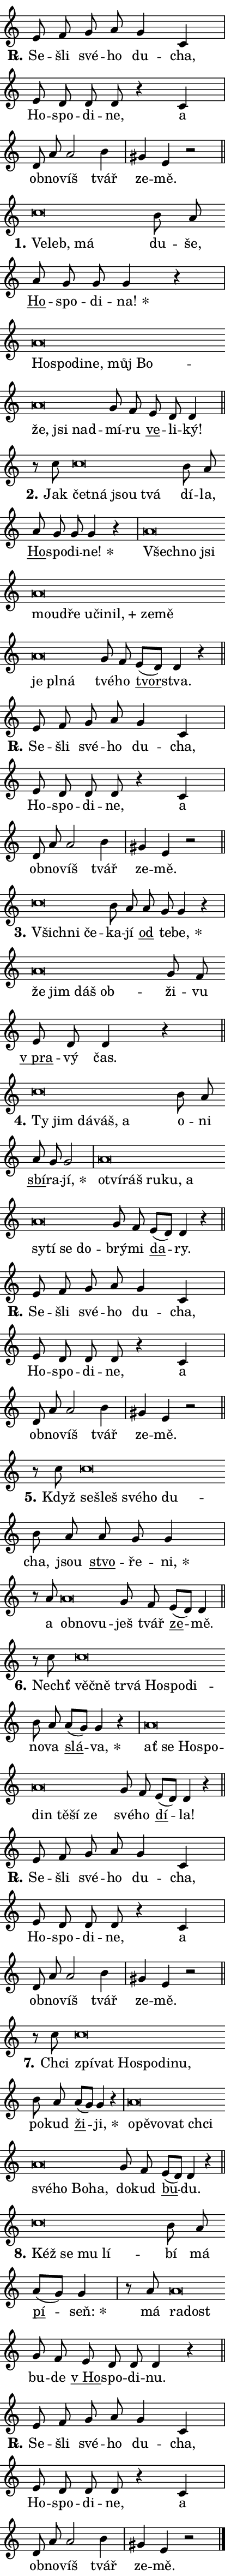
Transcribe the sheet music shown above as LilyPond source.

\version "2.22.1"
\header { tagline = "" }
\paper {
  indent = 0\cm
  top-margin = 0\cm
  right-margin = 0\cm
  bottom-margin = 0\cm
  left-margin = 0\cm
  paper-width = 7\cm
  page-breaking = #ly:one-page-breaking
  system-system-spacing.basic-distance = #11
  score-system-spacing.basic-distance = #11.3
  ragged-last = ##f
}


%% Author: Thomas Morley
%% https://lists.gnu.org/archive/html/lilypond-user/2020-05/msg00002.html
#(define (line-position grob)
"Returns position of @var[grob} in current system:
   @code{'start}, if at first time-step
   @code{'end}, if at last time-step
   @code{'middle} otherwise
"
  (let* ((col (ly:item-get-column grob))
         (ln (ly:grob-object col 'left-neighbor))
         (rn (ly:grob-object col 'right-neighbor))
         (col-to-check-left (if (ly:grob? ln) ln col))
         (col-to-check-right (if (ly:grob? rn) rn col))
         (break-dir-left
           (and
             (ly:grob-property col-to-check-left 'non-musical #f)
             (ly:item-break-dir col-to-check-left)))
         (break-dir-right
           (and
             (ly:grob-property col-to-check-right 'non-musical #f)
             (ly:item-break-dir col-to-check-right))))
        (cond ((eqv? 1 break-dir-left) 'start)
              ((eqv? -1 break-dir-right) 'end)
              (else 'middle))))

#(define (tranparent-at-line-position vctor)
  (lambda (grob)
  "Relying on @code{line-position} select the relevant enry from @var{vctor}.
Used to determine transparency,"
    (case (line-position grob)
      ((end) (not (vector-ref vctor 0)))
      ((middle) (not (vector-ref vctor 1)))
      ((start) (not (vector-ref vctor 2))))))

noteHeadBreakVisibility =
#(define-music-function (break-visibility)(vector?)
"Makes @code{NoteHead}s transparent relying on @var{break-visibility}"
#{
  \override NoteHead.transparent =
    #(tranparent-at-line-position break-visibility)
#})

#(define delete-ledgers-for-transparent-note-heads
  (lambda (grob)
    "Reads whether a @code{NoteHead} is transparent.
If so this @code{NoteHead} is removed from @code{'note-heads} from
@var{grob}, which is supposed to be @code{LedgerLineSpanner}.
As a result ledgers are not printed for this @code{NoteHead}"
    (let* ((nhds-array (ly:grob-object grob 'note-heads))
           (nhds-list
             (if (ly:grob-array? nhds-array)
                 (ly:grob-array->list nhds-array)
                 '()))
           ;; Relies on the transparent-property being done before
           ;; Staff.LedgerLineSpanner.after-line-breaking is executed.
           ;; This is fragile ...
           (to-keep
             (remove
               (lambda (nhd)
                 (ly:grob-property nhd 'transparent #f))
               nhds-list)))
      ;; TODO find a better method to iterate over grob-arrays, similiar
      ;; to filter/remove etc for lists
      ;; For now rebuilt from scratch
      (set! (ly:grob-object grob 'note-heads)  '())
      (for-each
        (lambda (nhd)
          (ly:pointer-group-interface::add-grob grob 'note-heads nhd))
        to-keep))))

hideNotes = {
  \noteHeadBreakVisibility #begin-of-line-visible
}
unHideNotes = {
  \noteHeadBreakVisibility #all-visible
}

% work-around for resetting accidentals
% https://lilypond.org/doc/v2.23/Documentation/notation/displaying-rhythms#unmetered-music
cadenzaMeasure = {
  \cadenzaOff
  \partial 1024 s1024
  \cadenzaOn
}

#(define-markup-command (accent layout props text) (markup?)
  "Underline accented syllable"
  (interpret-markup layout props
    #{\markup \override #'(offset . 4.3) \underline { #text }#}))

responsum = \markup \concat {
  "R" \hspace #-1.05 \path #0.1 #'((moveto 0 0.07) (lineto 0.9 0.8)) \hspace #0.05 "."
}

\layout {
    \context {
        \Staff
        \remove "Time_signature_engraver"
        \override LedgerLineSpanner.after-line-breaking = #delete-ledgers-for-transparent-note-heads
    }
    \context {
        \Voice {
            \override NoteHead.output-attributes = #'((class . "notehead"))
            \override Hairpin.height = #0.55
        }
    }
    \context {
        \Lyrics {
            \override StanzaNumber.output-attributes = #'((class . "stanzanumber"))
            \override LyricSpace.minimum-distance = #0.9
            \override LyricText.font-name = #"TeX Gyre Schola"
            \override LyricText.font-size = 1
            \override StanzaNumber.font-name = #"TeX Gyre Schola Bold"
            \override StanzaNumber.font-size = 1
        }
    }
}

% magnetic-lyrics.ily
%
%   written by
%     Jean Abou Samra <jean@abou-samra.fr>
%     Werner Lemberg <wl@gnu.org>
%
%   adapted by
%     Jiri Hon <jiri.hon@gmail.com>
%
% Version 2022-Apr-15

% https://www.mail-archive.com/lilypond-user@gnu.org/msg149350.html

#(define (Left_hyphen_pointer_engraver context)
   "Collect syllable-hyphen-syllable occurrences in lyrics and store
them in properties.  This engraver only looks to the left.  For
example, if the lyrics input is @code{foo -- bar}, it does the
following.

@itemize @bullet
@item
Set the @code{text} property of the @code{LyricHyphen} grob between
@q{foo} and @q{bar} to @code{foo}.

@item
Set the @code{left-hyphen} property of the @code{LyricText} grob with
text @q{foo} to the @code{LyricHyphen} grob between @q{foo} and
@q{bar}.
@end itemize

Use this auxiliary engraver in combination with the
@code{lyric-@/text::@/apply-@/magnetic-@/offset!} hook."
   (let ((hyphen #f)
         (text #f))
     (make-engraver
      (acknowledgers
       ((lyric-syllable-interface engraver grob source-engraver)
        (set! text grob)))
      (end-acknowledgers
       ((lyric-hyphen-interface engraver grob source-engraver)
        ;(when (not (grob::has-interface grob 'lyric-space-interface))
          (set! hyphen grob)));)
      ((stop-translation-timestep engraver)
       (when (and text hyphen)
         (ly:grob-set-object! text 'left-hyphen hyphen))
       (set! text #f)
       (set! hyphen #f)))))

#(define (lyric-text::apply-magnetic-offset! grob)
   "If the space between two syllables is less than the value in
property @code{LyricText@/.details@/.squash-threshold}, move the right
syllable to the left so that it gets concatenated with the left
syllable.

Use this function as a hook for
@code{LyricText@/.after-@/line-@/breaking} if the
@code{Left_@/hyphen_@/pointer_@/engraver} is active."
   (let ((hyphen (ly:grob-object grob 'left-hyphen #f)))
     (when hyphen
       (let ((left-text (ly:spanner-bound hyphen LEFT)))
         (when (grob::has-interface left-text 'lyric-syllable-interface)
           (let* ((common (ly:grob-common-refpoint grob left-text X))
                  (this-x-ext (ly:grob-extent grob common X))
                  (left-x-ext
                   (begin
                     ;; Trigger magnetism for left-text.
                     (ly:grob-property left-text 'after-line-breaking)
                     (ly:grob-extent left-text common X)))
                  ;; `delta` is the gap width between two syllables.
                  (delta (- (interval-start this-x-ext)
                            (interval-end left-x-ext)))
                  (details (ly:grob-property grob 'details))
                  (threshold (assoc-get 'squash-threshold details 0.2)))
             (when (< delta threshold)
               (let* (;; We have to manipulate the input text so that
                      ;; ligatures crossing syllable boundaries are not
                      ;; disabled.  For languages based on the Latin
                      ;; script this is essentially a beautification.
                      ;; However, for non-Western scripts it can be a
                      ;; necessity.
                      (lt (ly:grob-property left-text 'text))
                      (rt (ly:grob-property grob 'text))
                      (is-space (grob::has-interface hyphen 'lyric-space-interface))
                      (space (if is-space " " ""))
                      (space-markup (grob-interpret-markup grob " "))
                      (space-size (interval-length (ly:stencil-extent space-markup X)))
                      (extra-delta (if is-space space-size 0))
                      ;; Append new syllable.
                      (ltrt-space (if (and (string? lt) (string? rt))
                                (string-append lt space rt)
                                (make-concat-markup (list lt space rt))))
                      ;; Right-align `ltrt` to the right side.
                      (ltrt-space-markup (grob-interpret-markup
                               grob
                               (make-translate-markup
                                (cons (interval-length this-x-ext) 0)
                                (make-right-align-markup ltrt-space)))))
                 (begin
                   ;; Don't print `left-text`.
                   (ly:grob-set-property! left-text 'stencil #f)
                   ;; Set text and stencil (which holds all collected
                   ;; syllables so far) and shift it to the left.
                   (ly:grob-set-property! grob 'text ltrt-space)
                   (ly:grob-set-property! grob 'stencil ltrt-space-markup)
                   (ly:grob-translate-axis! grob (- (- delta extra-delta)) X))))))))))


#(define (lyric-hyphen::displace-bounds-first grob)
   ;; Make very sure this callback isn't triggered too early.
   (let ((left (ly:spanner-bound grob LEFT))
         (right (ly:spanner-bound grob RIGHT)))
     (ly:grob-property left 'after-line-breaking)
     (ly:grob-property right 'after-line-breaking)
     (ly:lyric-hyphen::print grob)))

squashThreshold = #0.4

\layout {
  \context {
    \Lyrics
    \consists #Left_hyphen_pointer_engraver
    \override LyricText.after-line-breaking =
      #lyric-text::apply-magnetic-offset!
    \override LyricHyphen.stencil = #lyric-hyphen::displace-bounds-first
    \override LyricText.details.squash-threshold = \squashThreshold
    \override LyricHyphen.minimum-distance = 0
    \override LyricHyphen.minimum-length = \squashThreshold
  }
}

squash = \override LyricText.details.squash-threshold = 9999
unSquash = \override LyricText.details.squash-threshold = \squashThreshold

left = \override LyricText.self-alignment-X = #LEFT
unLeft = \revert LyricText.self-alignment-X

starOffset = #(lambda (grob) 
                (let ((x_offset (ly:self-alignment-interface::aligned-on-x-parent grob)))
                  (if (= x_offset 0) 0 (+ x_offset 1.2))))

star = #(define-music-function (syllable)(string?)
"Append star separator at the end of a syllable"
#{
  \once \override LyricText.X-offset = #starOffset
  \lyricmode { \markup {
    #syllable
    \override #'((font-name . "TeX Gyre Schola Bold")) \hspace #0.2 \lower #0.65 \larger "*"
  } }
#})

starAccent = #(define-music-function (syllable)(string?)
"Append star separator at the end of a syllable and make accent"
#{
  \once \override LyricText.X-offset = #starOffset
  \lyricmode { \markup {
    \accent #syllable
    \override #'((font-name . "TeX Gyre Schola Bold")) \hspace #0.2 \lower #0.65 \larger "*"
  } }
#})

breath = #(define-music-function (syllable)(string?)
"Append breathing indicator at the end of a syllable"
#{
  \lyricmode { \markup { #syllable "+" } }
#})

optionalBreath = #(define-music-function (syllable)(string?)
"Append optional breathing indicator at the end of a syllable"
#{
  \lyricmode { \markup { #syllable "(+)" } }
#})


\score {
    <<
        \new Voice = "melody" { \cadenzaOn \key c \major \relative { e'8 f g a g4 c, \cadenzaMeasure \bar "|" e8 d d d r4 c \cadenzaMeasure \bar "|" d8 a' a2 b4 \cadenzaMeasure \bar "|" gis e r2 \cadenzaMeasure \bar "||" \break } }
        \new Lyrics \lyricsto "melody" { \lyricmode { \set stanza = \responsum
Se -- šli své -- ho du -- cha, Ho -- spo -- di -- ne, a ob -- no -- víš tvář ze -- mě. } }
    >>
    \layout {}
}

\score {
    <<
        \new Voice = "melody" { \cadenzaOn \key c \major \relative { c''\breve*1/16 \hideNotes \breve*1/16 \breve*1/16 \bar "" \unHideNotes b8 a \bar "" a g g g4 r \cadenzaMeasure \bar "|" a\breve*1/16 \hideNotes \breve*1/16 \bar "" \breve*1/16 \bar "" \breve*1/16 \bar "" \breve*1/16 \bar "" \breve*1/16 \bar "" \breve*1/16 \bar "" \breve*1/16 \breve*1/16 \bar "" \unHideNotes g8 f \bar "" e d d4 \cadenzaMeasure \bar "||" \break } }
        \new Lyrics \lyricsto "melody" { \lyricmode { \set stanza = "1."
\left Ve -- \squash leb, má \unLeft \unSquash du -- še, \markup \accent Ho -- spo -- di -- \star na! \left Ho -- \squash spo -- di -- ne, můj Bo -- že, jsi nad -- \unLeft \unSquash mí -- ru \markup \accent ve -- li -- ký! } }
    >>
    \layout {}
}

\score {
    <<
        \new Voice = "melody" { \cadenzaOn \key c \major \relative { r8 c''8 c\breve*1/16 \hideNotes \breve*1/16 \bar "" \breve*1/16 \breve*1/16 \bar "" \unHideNotes b8 a \bar "" a g g g4 r \cadenzaMeasure \bar "|" a\breve*1/16 \hideNotes \breve*1/16 \bar "" \breve*1/16 \bar "" \breve*1/16 \bar "" \breve*1/16 \bar "" \breve*1/16 \bar "" \breve*1/16 \bar "" \breve*1/16 \bar "" \breve*1/16 \bar "" \breve*1/16 \bar "" \breve*1/16 \bar "" \breve*1/16 \breve*1/16 \bar "" \unHideNotes g8 f \bar "" e[( d)] d4 r \cadenzaMeasure \bar "||" \break } }
        \new Lyrics \lyricsto "melody" { \lyricmode { \set stanza = "2."
Jak \left čet -- \squash ná jsou tvá \unLeft \unSquash dí -- la, \markup \accent Ho -- spo -- di -- \star ne! \left Všech -- \squash no jsi mou -- dře u -- či -- \breath "nil," ze -- mě je pl -- ná \unLeft \unSquash tvé -- ho \markup \accent tvor -- stva. } }
    >>
    \layout {}
}

\score {
    <<
        \new Voice = "melody" { \cadenzaOn \key c \major \relative { e'8 f g a g4 c, \cadenzaMeasure \bar "|" e8 d d d r4 c \cadenzaMeasure \bar "|" d8 a' a2 b4 \cadenzaMeasure \bar "|" gis e r2 \cadenzaMeasure \bar "||" \break } }
        \new Lyrics \lyricsto "melody" { \lyricmode { \set stanza = \responsum
Se -- šli své -- ho du -- cha, Ho -- spo -- di -- ne, a ob -- no -- víš tvář ze -- mě. } }
    >>
    \layout {}
}

\score {
    <<
        \new Voice = "melody" { \cadenzaOn \key c \major \relative { c''\breve*1/16 \hideNotes \breve*1/16 \breve*1/16 \bar "" \unHideNotes b8 a \bar "" a g g4 r \cadenzaMeasure \bar "|" a\breve*1/16 \hideNotes \breve*1/16 \bar "" \breve*1/16 \breve*1/16 \bar "" \unHideNotes g8 f \bar "" e d d4 r \cadenzaMeasure \bar "||" \break } }
        \new Lyrics \lyricsto "melody" { \lyricmode { \set stanza = "3."
\left Všich -- \squash ni če -- \unLeft \unSquash ka -- jí \markup \accent od te -- \star be, \left že \squash jim dáš ob -- \unLeft \unSquash ži -- vu \markup \accent "v pra" -- vý čas. } }
    >>
    \layout {}
}

\score {
    <<
        \new Voice = "melody" { \cadenzaOn \key c \major \relative { c''\breve*1/16 \hideNotes \breve*1/16 \bar "" \breve*1/16 \bar "" \breve*1/16 \breve*1/16 \bar "" \unHideNotes b8 a \bar "" a g g2 \cadenzaMeasure \bar "|" a\breve*1/16 \hideNotes \breve*1/16 \bar "" \breve*1/16 \bar "" \breve*1/16 \bar "" \breve*1/16 \bar "" \breve*1/16 \bar "" \breve*1/16 \bar "" \breve*1/16 \bar "" \breve*1/16 \breve*1/16 \bar "" \unHideNotes g8 f \bar "" e[( d)] d4 r \cadenzaMeasure \bar "||" \break } }
        \new Lyrics \lyricsto "melody" { \lyricmode { \set stanza = "4."
\left Ty \squash jim dá -- váš, a \unLeft \unSquash o -- ni \markup \accent sbí -- ra -- \star jí, \left o -- \squash tví -- ráš ru -- ku, a sy -- tí se do -- \unLeft \unSquash brý -- mi \markup \accent da -- ry. } }
    >>
    \layout {}
}

\score {
    <<
        \new Voice = "melody" { \cadenzaOn \key c \major \relative { e'8 f g a g4 c, \cadenzaMeasure \bar "|" e8 d d d r4 c \cadenzaMeasure \bar "|" d8 a' a2 b4 \cadenzaMeasure \bar "|" gis e r2 \cadenzaMeasure \bar "||" \break } }
        \new Lyrics \lyricsto "melody" { \lyricmode { \set stanza = \responsum
Se -- šli své -- ho du -- cha, Ho -- spo -- di -- ne, a ob -- no -- víš tvář ze -- mě. } }
    >>
    \layout {}
}

\score {
    <<
        \new Voice = "melody" { \cadenzaOn \key c \major \relative { r8 c''8 c\breve*1/16 \hideNotes \breve*1/16 \bar "" \breve*1/16 \bar "" \breve*1/16 \breve*1/16 \bar "" \unHideNotes b8 a \bar "" a g g4 \cadenzaMeasure \bar "|" r8 a8 a\breve*1/16 \hideNotes \breve*1/16 \breve*1/16 \bar "" \unHideNotes g8 f \bar "" e[( d)] d4 \cadenzaMeasure \bar "||" \break } }
        \new Lyrics \lyricsto "melody" { \lyricmode { \set stanza = "5."
Když \left se -- \squash šleš své -- ho du -- \unLeft \unSquash cha, jsou \markup \accent stvo -- ře -- \star ni, a \left ob -- \squash no -- vu -- \unLeft \unSquash ješ tvář \markup \accent ze -- mě. } }
    >>
    \layout {}
}

\score {
    <<
        \new Voice = "melody" { \cadenzaOn \key c \major \relative { r8 c''8 c\breve*1/16 \hideNotes \breve*1/16 \bar "" \breve*1/16 \bar "" \breve*1/16 \bar "" \breve*1/16 \bar "" \breve*1/16 \breve*1/16 \bar "" \unHideNotes b8 a \bar "" a[( g)] g4 r \cadenzaMeasure \bar "|" a\breve*1/16 \hideNotes \breve*1/16 \bar "" \breve*1/16 \bar "" \breve*1/16 \bar "" \breve*1/16 \bar "" \breve*1/16 \bar "" \breve*1/16 \breve*1/16 \bar "" \unHideNotes g8 f \bar "" e[( d)] d4 r \cadenzaMeasure \bar "||" \break } }
        \new Lyrics \lyricsto "melody" { \lyricmode { \set stanza = "6."
Nechť \left věč -- \squash ně tr -- vá Ho -- spo -- di -- \unLeft \unSquash no -- va \markup \accent slá -- \star va, \left ať \squash se Ho -- spo -- din tě -- ší ze \unLeft \unSquash své -- ho \markup \accent dí -- la! } }
    >>
    \layout {}
}

\score {
    <<
        \new Voice = "melody" { \cadenzaOn \key c \major \relative { e'8 f g a g4 c, \cadenzaMeasure \bar "|" e8 d d d r4 c \cadenzaMeasure \bar "|" d8 a' a2 b4 \cadenzaMeasure \bar "|" gis e r2 \cadenzaMeasure \bar "||" \break } }
        \new Lyrics \lyricsto "melody" { \lyricmode { \set stanza = \responsum
Se -- šli své -- ho du -- cha, Ho -- spo -- di -- ne, a ob -- no -- víš tvář ze -- mě. } }
    >>
    \layout {}
}

\score {
    <<
        \new Voice = "melody" { \cadenzaOn \key c \major \relative { r8 c''8 c\breve*1/16 \hideNotes \breve*1/16 \bar "" \breve*1/16 \bar "" \breve*1/16 \bar "" \breve*1/16 \breve*1/16 \bar "" \unHideNotes b8 a \bar "" a[( g)] g4 r \cadenzaMeasure \bar "|" a\breve*1/16 \hideNotes \breve*1/16 \bar "" \breve*1/16 \bar "" \breve*1/16 \bar "" \breve*1/16 \bar "" \breve*1/16 \bar "" \breve*1/16 \bar "" \breve*1/16 \breve*1/16 \bar "" \unHideNotes g8 f \bar "" e[( d)] d4 r \cadenzaMeasure \bar "||" \break } }
        \new Lyrics \lyricsto "melody" { \lyricmode { \set stanza = "7."
Chci \left zpí -- \squash vat Ho -- spo -- di -- nu, \unLeft \unSquash po -- kud \markup \accent ži -- \star ji, \left o -- \squash pě -- vo -- vat chci své -- ho Bo -- ha, \unLeft \unSquash do -- kud \markup \accent bu -- du. } }
    >>
    \layout {}
}

\score {
    <<
        \new Voice = "melody" { \cadenzaOn \key c \major \relative { c''\breve*1/16 \hideNotes \breve*1/16 \bar "" \breve*1/16 \breve*1/16 \bar "" \unHideNotes b8 a \bar "" a[( g)] g4 \cadenzaMeasure \bar "|" r8 a8 a\breve*1/16 \hideNotes \breve*1/16 \bar "" \unHideNotes g8 f \bar "" e d d d4 r \cadenzaMeasure \bar "||" \break } }
        \new Lyrics \lyricsto "melody" { \lyricmode { \set stanza = "8."
\left Kéž \squash se mu lí -- \unLeft \unSquash bí má \markup \accent pí -- \star seň: má \left ra -- \squash dost \unLeft \unSquash bu -- de \markup \accent "v Ho" -- spo -- di -- nu. } }
    >>
    \layout {}
}

\score {
    <<
        \new Voice = "melody" { \cadenzaOn \key c \major \relative { e'8 f g a g4 c, \cadenzaMeasure \bar "|" e8 d d d r4 c \cadenzaMeasure \bar "|" d8 a' a2 b4 \cadenzaMeasure \bar "|" gis e r2 \cadenzaMeasure \bar "||" \break } \bar "|." }
        \new Lyrics \lyricsto "melody" { \lyricmode { \set stanza = \responsum
Se -- šli své -- ho du -- cha, Ho -- spo -- di -- ne, a ob -- no -- víš tvář ze -- mě. } }
    >>
    \layout {}
}
